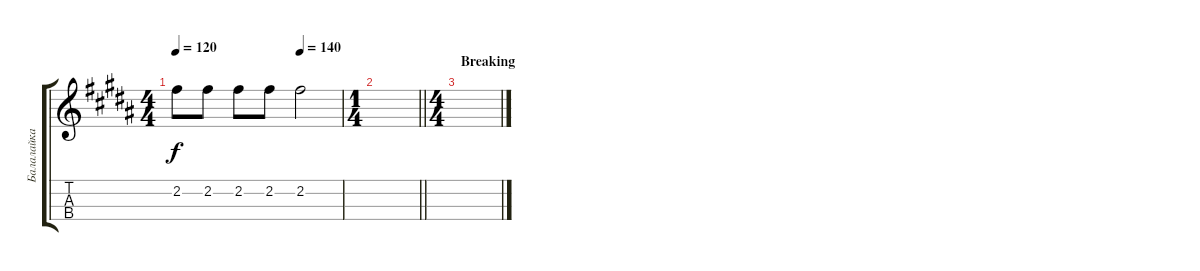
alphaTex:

\track ("Балалайка" "Балалайка") {instrument acousticguitarnylon}
\staff {score tabs}
\tuning (A4 E4 E4 G3) {hide}
\ts (4 4)
\tempo 120
\tempo (140 0.75)
\clef g2
\ks g#minor
2.2.8{dy f} 2.2.8 2.2.8 2.2.8 2.2.2 |
\ts (1 4)
\barLineRight lightlight
|
\ts (4 4)
\section ("" "Breaking")
